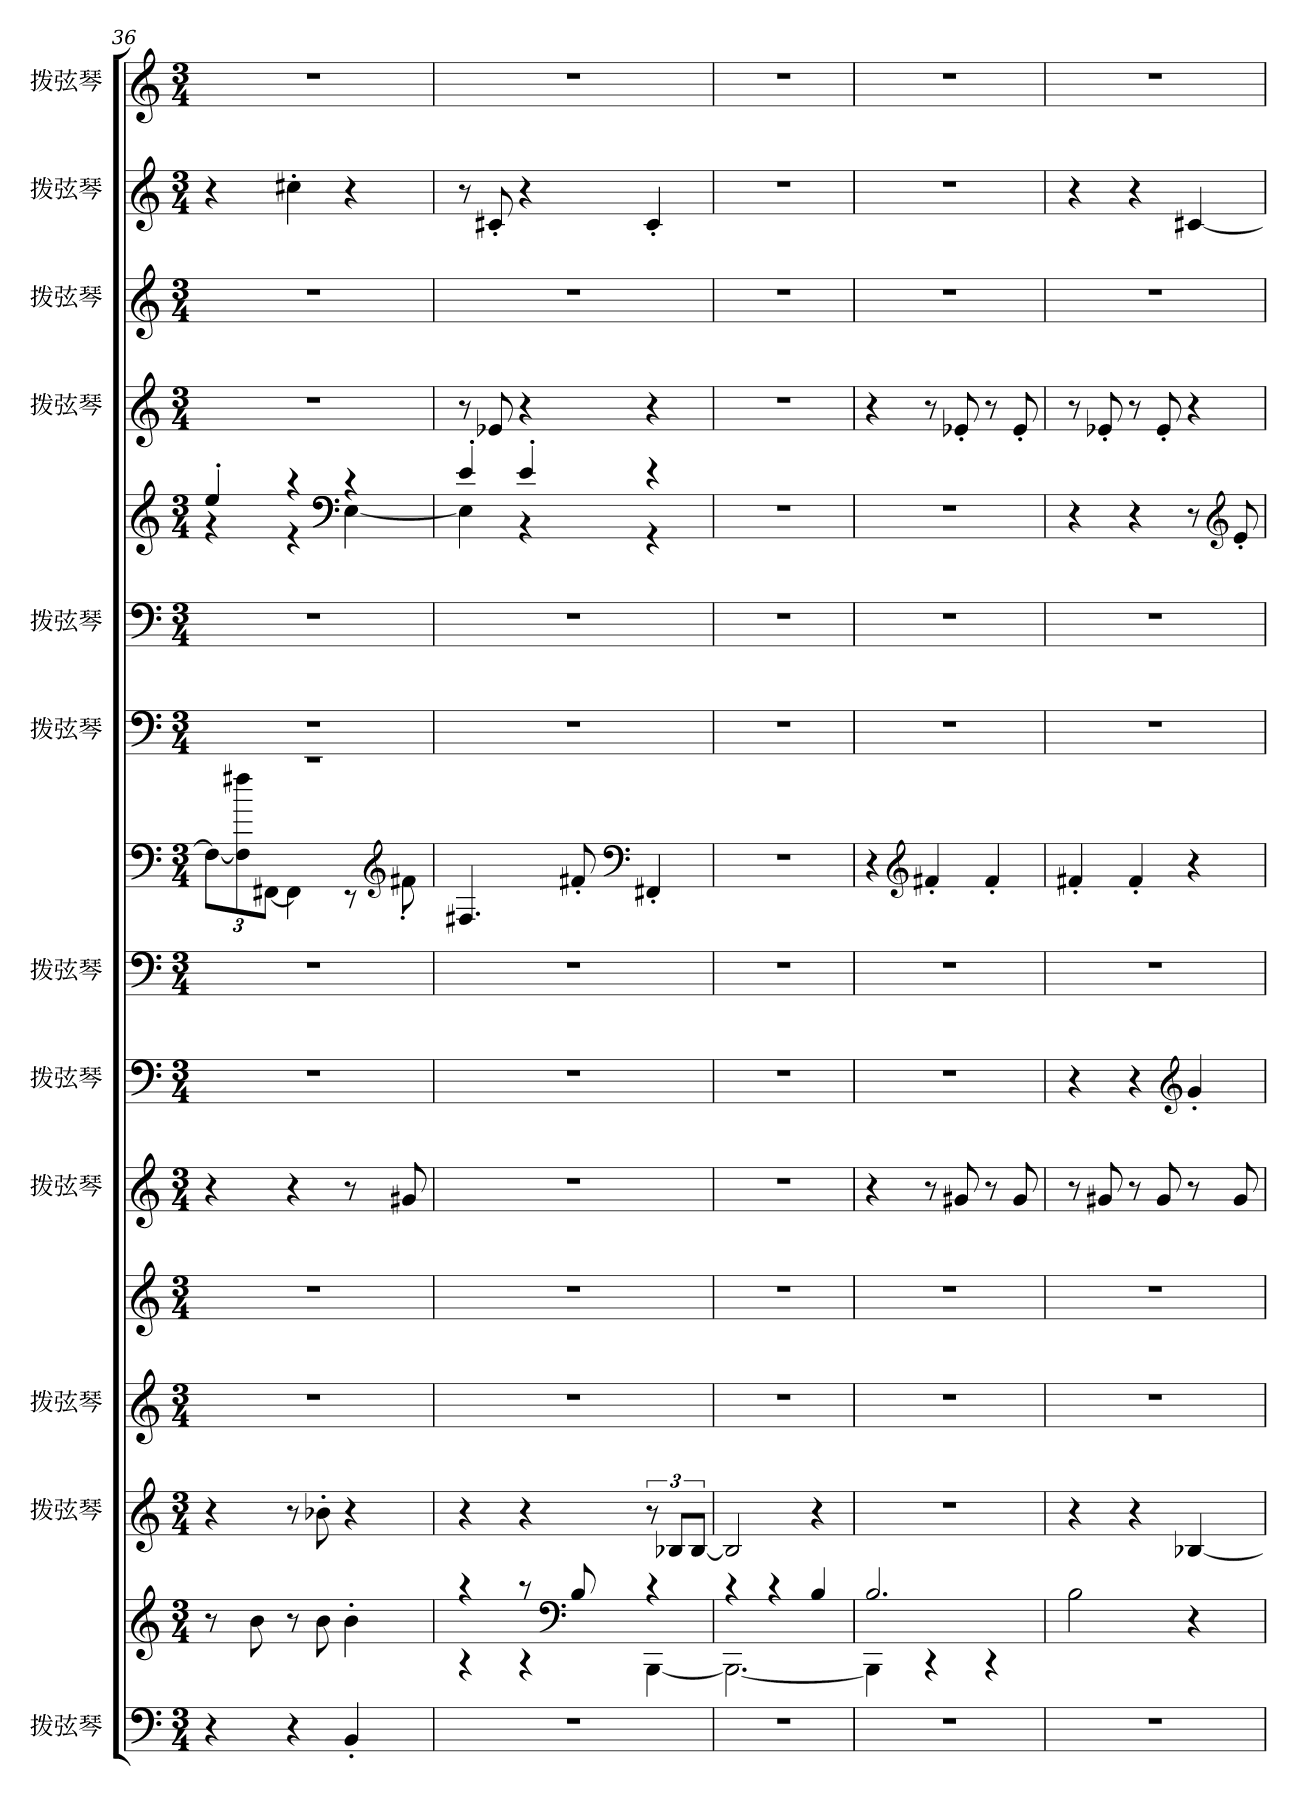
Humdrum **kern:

**kern	**kern	**kern	**kern	**kern	**kern	**kern	**kern	**kern	**kern	**kern	**kern	**kern	**kern	**kern	**kern
*part12	*part12	*part11	*part10	*part10	*part9	*part8	*part7	*part7	*part6	*part5	*part5	*part4	*part3	*part2	*part1
*staff16	*staff15	*staff14	*staff13	*staff12	*staff11	*staff10	*staff9	*staff8	*staff7	*staff6	*staff5	*staff4	*staff3	*staff2	*staff1
*I"拨弦琴	*	*I"拨弦琴	*I"拨弦琴	*	*I"拨弦琴	*I"拨弦琴	*I"拨弦琴	*	*I"拨弦琴	*I"拨弦琴	*	*I"拨弦琴	*I"拨弦琴	*I"拨弦琴	*I"拨弦琴
!!LO:PB:g=z
*clefF4	*clefG2	*clefG2	*clefG2	*clefG2	*clefG2	*clefF4	*clefF4	*clefF4	*clefF4	*clefF4	*clefG2	*clefG2	*clefG2	*clefG2	*clefG2
*k[]	*k[]	*k[]	*k[]	*k[]	*k[]	*k[]	*k[]	*k[]	*k[]	*k[]	*k[]	*k[]	*k[]	*k[]	*k[]
*M3/4	*M3/4	*M3/4	*M3/4	*M3/4	*M3/4	*M3/4	*M3/4	*M3/4	*M3/4	*M3/4	*M3/4	*M3/4	*M3/4	*M3/4	*M3/4
=36	=36	=36	=36	=36	=36	=36	=36	=36	=36	=36	=36	=36	=36	=36	=36
*	*	*	*	*	*	*	*	*^	*	*	*	*	*	*	*
*	*	*	*	*	*	*	*	*	*Xbrackettup	*	*	*	*	*	*	*
*	*	*	*	*	*	*	*	*	*	*	*	*^	*	*	*	*
4r	8r	4r	2.r	2.r	4r	2.r	2.r	2.r	12F#\L_	2.r	2.r	4ee'/	4r	2.r	2.r	4r	2.r
.	.	.	.	.	.	.	.	.	12F#\] 12ff#X\	.	.	.	.	.	.	.	.
.	8b\	.	.	.	.	.	.	.	.	.	.	.	.	.	.	.	.
.	.	.	.	.	.	.	.	.	[12FF#X\J	.	.	.	.	.	.	.	.
4r	8r	8r	.	.	4r	.	.	.	4FF#\]	.	.	4r	4r	.	.	4cc#X'\	.
.	8b\	8b-X'\	.	.	.	.	.	.	.	.	.	.	.	.	.	.	.
*	*	*	*	*	*	*	*	*	*	*	*	*clefF4	*	*	*	*	*
4BB'/	4b'\	4r	.	.	8r	.	.	.	8r	.	.	4r	[4E\	.	.	4r	.
*	*	*	*	*	*	*	*	*clefG2	*	*	*	*	*	*	*	*	*
.	.	.	.	.	8g#X/	.	.	.	8f#X'\	.	.	.	.	.	.	.	.
*	*	*	*	*	*	*	*	*v	*v	*	*	*	*	*	*	*	*
=37	=37	=37	=37	=37	=37	=37	=37	=37	=37	=37	=37	=37	=37	=37	=37	=37
*	*^	*	*	*	*	*	*	*	*	*	*	*	*	*	*	*
2.r	4r	4r	4r	2.r	2.r	2.r	2.r	2.r	4.F#X/	2.r	2.r	4e'/	4E\]	8r	2.r	8r	2.r
.	.	.	.	.	.	.	.	.	.	.	.	.	.	8e-X/	.	8c#X'/	.
.	8r	4r	4r	.	.	.	.	.	.	.	.	4e'/	4r	4r	.	4r	.
*	*clefF4	*	*	*	*	*	*	*	*	*	*	*	*	*	*	*	*
.	8B/	.	.	.	.	.	.	.	8f#X'/	.	.	.	.	.	.	.	.
*	*	*	*	*	*	*	*	*	*clefF4	*	*	*	*	*	*	*	*
.	4r	[4BBB\	12r	.	.	.	.	.	4FF#X'/	.	.	4r	4r	4r	.	4c#'/	.
.	.	.	12B-X/L	.	.	.	.	.	.	.	.	.	.	.	.	.	.
.	.	.	[12B-/J	.	.	.	.	.	.	.	.	.	.	.	.	.	.
*	*	*	*	*	*	*	*	*	*	*	*	*v	*v	*	*	*	*
=38	=38	=38	=38	=38	=38	=38	=38	=38	=38	=38	=38	=38	=38	=38	=38	=38
2.r	4r	2.BBB\_	2B-/]	2.r	2.r	2.r	2.r	2.r	2.r	2.r	2.r	2.r	2.r	2.r	2.r	2.r
.	4r	.	.	.	.	.	.	.	.	.	.	.	.	.	.	.
.	4B/	.	4r	.	.	.	.	.	.	.	.	.	.	.	.	.
!!LO:PB:g=z
=39	=39	=39	=39	=39	=39	=39	=39	=39	=39	=39	=39	=39	=39	=39	=39	=39
2.r	2.B/	4BBB\]	2.r	2.r	2.r	4r	2.r	2.r	4r	2.r	2.r	2.r	4r	2.r	2.r	2.r
*	*	*	*	*	*	*	*	*	*clefG2	*	*	*	*	*	*	*
.	.	4r	.	.	.	8r	.	.	4f#X'/	.	.	.	8r	.	.	.
.	.	.	.	.	.	8g#X/	.	.	.	.	.	.	8e-X'/	.	.	.
.	.	4r	.	.	.	8r	.	.	4f#'/	.	.	.	8r	.	.	.
.	.	.	.	.	.	8g#/	.	.	.	.	.	.	8e-'/	.	.	.
*	*v	*v	*	*	*	*	*	*	*	*	*	*	*	*	*	*
=40	=40	=40	=40	=40	=40	=40	=40	=40	=40	=40	=40	=40	=40	=40	=40
2.r	2B\	4r	2.r	2.r	8r	4r	2.r	4f#X'/	2.r	2.r	4r	8r	2.r	4r	2.r
.	.	.	.	.	8g#X/	.	.	.	.	.	.	8e-X'/	.	.	.
.	.	4r	.	.	8r	4r	.	4f#'/	.	.	4r	8r	.	4r	.
.	.	.	.	.	8g#/	.	.	.	.	.	.	8e-'/	.	.	.
*	*	*	*	*	*	*clefG2	*	*	*	*	*	*	*	*	*
.	4r	[4B-X/	.	.	8r	4g'/	.	4r	.	.	8r	4r	.	[4c#X/	.
*	*	*	*	*	*	*	*	*	*	*	*clefG2	*	*	*	*
.	.	.	.	.	8g#/	.	.	.	.	.	8e'/	.	.	.	.
=	=	=	=	=	=	=	=	=	=	=	=	=	=	=	=
*-	*-	*-	*-	*-	*-	*-	*-	*-	*-	*-	*-	*-	*-	*-	*-
